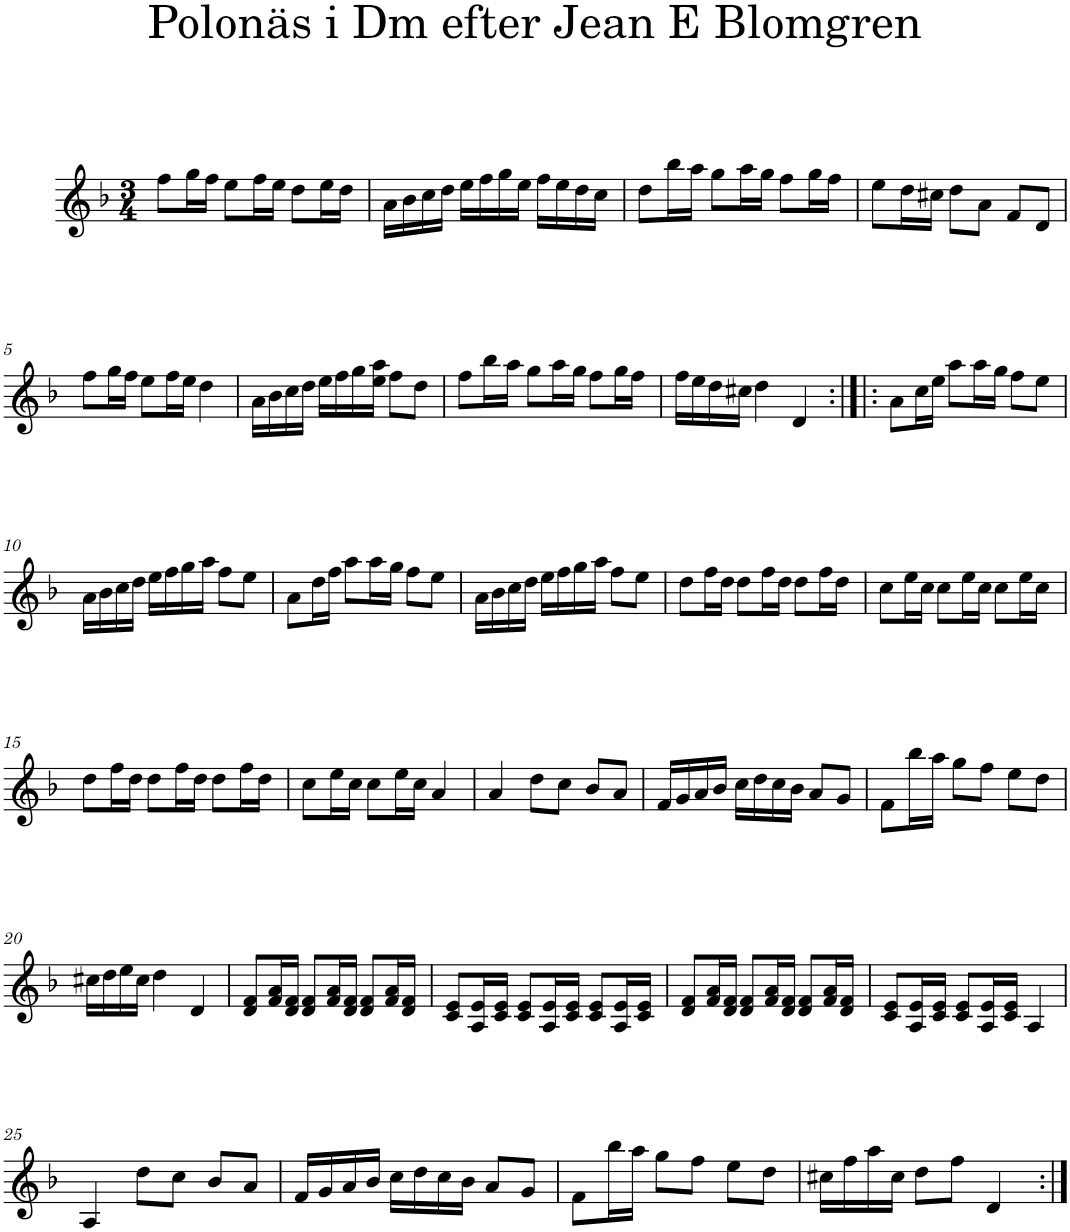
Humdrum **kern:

**kern
*part1
*staff1
*I"Piano
*I'Pno
*clefG2
*k[b-]
*d:
*M3/4
=1
8ff\L
16gg\L
16ff\JJ
8ee\L
16ff\L
16ee\JJ
8dd\L
16ee\L
16dd\JJ
=2
16a\LL
16b-\
16cc\
16dd\JJ
16ee\LL
16ff\
16gg\
16ee\JJ
16ff\LL
16ee\
16dd\
16cc\JJ
=3
8dd\L
16bb-\L
16aa\JJ
8gg\L
16aa\L
16gg\JJ
8ff\L
16gg\L
16ff\JJ
=4
8ee\L
16dd\L
16cc#X\JJ
8dd\L
8a\J
8f/L
8d/J
!!LO:LB:g=z
=5
8ff\L
16gg\L
16ff\JJ
8ee\L
16ff\L
16ee\JJ
4dd\
=6
16a\LL
16b-\
16cc\
16dd\JJ
16ee\LL
16ff\
16gg\
16ee\ 16aa\JJ
8ff\L
8dd\J
=7
8ff\L
16bb-\L
16aa\JJ
8gg\L
16aa\L
16gg\JJ
8ff\L
16gg\L
16ff\JJ
=8
16ff\LL
16ee\
16dd\
16cc#X\JJ
4dd\
4d/
=9:|!|:
8a\L
16cc\L
16ee\JJ
8aa\L
16aa\L
16gg\JJ
8ff\L
8ee\J
!!LO:LB:g=z
=10
16a\LL
16b-\
16cc\
16dd\JJ
16ee\LL
16ff\
16gg\
16aa\JJ
8ff\L
8ee\J
=11
8a\L
16dd\L
16ff\JJ
8aa\L
16aa\L
16gg\JJ
8ff\L
8ee\J
=12
16a\LL
16b-\
16cc\
16dd\JJ
16ee\LL
16ff\
16gg\
16aa\JJ
8ff\L
8ee\J
=13
8dd\L
16ff\L
16dd\JJ
8dd\L
16ff\L
16dd\JJ
8dd\L
16ff\L
16dd\JJ
=14
8cc\L
16ee\L
16cc\JJ
8cc\L
16ee\L
16cc\JJ
8cc\L
16ee\L
16cc\JJ
!!LO:LB:g=z
=15
8dd\L
16ff\L
16dd\JJ
8dd\L
16ff\L
16dd\JJ
8dd\L
16ff\L
16dd\JJ
=16
8cc\L
16ee\L
16cc\JJ
8cc\L
16ee\L
16cc\JJ
4a/
=17
4a/
8dd\L
8cc\J
8b-/L
8a/J
=18
16f/LL
16g/
16a/
16b-/JJ
16cc\LL
16dd\
16cc\
16b-\JJ
8a/L
8g/J
=19
8f\L
16bb-\L
16aa\JJ
8gg\L
8ff\J
8ee\L
8dd\J
!!LO:LB:g=z
=20
16cc#X\LL
16dd\
16ee\
16cc#\JJ
4dd\
4d/
=21
8d/ 8f/L
16f/ 16a/L
16d/ 16f/JJ
8d/ 8f/L
16f/ 16a/L
16d/ 16f/JJ
8d/ 8f/L
16f/ 16a/L
16d/ 16f/JJ
=22
8c/ 8e/L
16A/ 16e/L
16c/ 16e/JJ
8c/ 8e/L
16A/ 16e/L
16c/ 16e/JJ
8c/ 8e/L
16A/ 16e/L
16c/ 16e/JJ
=23
8d/ 8f/L
16f/ 16a/L
16d/ 16f/JJ
8d/ 8f/L
16f/ 16a/L
16d/ 16f/JJ
8d/ 8f/L
16f/ 16a/L
16d/ 16f/JJ
=24
8c/ 8e/L
16A/ 16e/L
16c/ 16e/JJ
8c/ 8e/L
16A/ 16e/L
16c/ 16e/JJ
4A/
!!LO:LB:g=z
=25
4A/
8dd\L
8cc\J
8b-/L
8a/J
=26
16f/LL
16g/
16a/
16b-/JJ
16cc\LL
16dd\
16cc\
16b-\JJ
8a/L
8g/J
=27
8f\L
16bb-\L
16aa\JJ
8gg\L
8ff\J
8ee\L
8dd\J
=28
16cc#X\LL
16ff\
16aa\
16cc#\JJ
8dd\L
8ff\J
4d/
=:|!
*-
